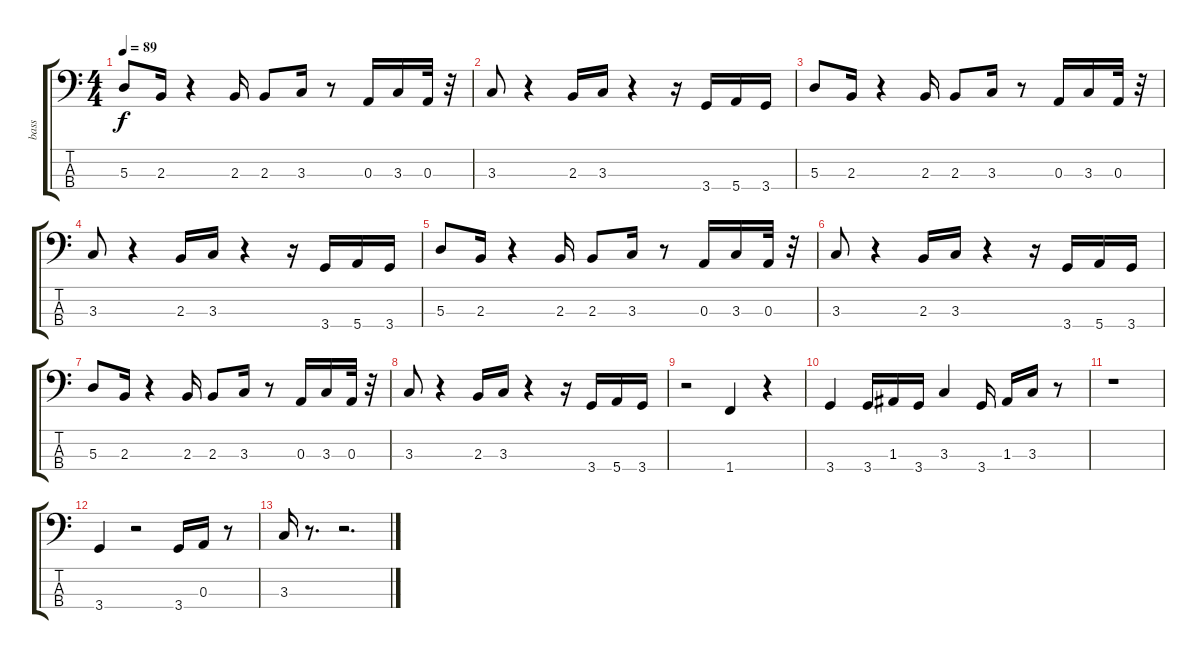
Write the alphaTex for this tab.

\track ("bass" "bass") {instrument fretlessbass}
\staff {score tabs}
\tuning (G2 D2 A1 E1) {hide}
\ts (4 4)
\tempo 89
\clef f4
\ks c
5.3.8{dy f} 2.3.16 r.4 2.3.16 2.3.8 3.3.16 r.8 0.3.16 3.3.16 0.3.32 r.32 |
3.3.8 r.4 2.3.16 3.3.16 r.4 r.16 3.4.16 5.4.16 3.4.16 |
5.3.8 2.3.16 r.4 2.3.16 2.3.8 3.3.16 r.8 0.3.16 3.3.16 0.3.32 r.32 |
3.3.8 r.4 2.3.16 3.3.16 r.4 r.16 3.4.16 5.4.16 3.4.16 |
5.3.8 2.3.16 r.4 2.3.16 2.3.8 3.3.16 r.8 0.3.16 3.3.16 0.3.32 r.32 |
3.3.8 r.4 2.3.16 3.3.16 r.4 r.16 3.4.16 5.4.16 3.4.16 |
5.3.8 2.3.16 r.4 2.3.16 2.3.8 3.3.16 r.8 0.3.16 3.3.16 0.3.32 r.32 |
3.3.8 r.4 2.3.16 3.3.16 r.4 r.16 3.4.16 5.4.16 3.4.16 |
r.2 1.4.4 r.4 |
3.4.4 3.4.16 1.3.16 3.4.16 3.3.4 3.4.16 1.3.16 3.3.16 r.8 |
r.1 |
3.4.4 r.2 3.4.16 0.3.16 r.8 |
3.3.16 r.8{d} r.2{d}
